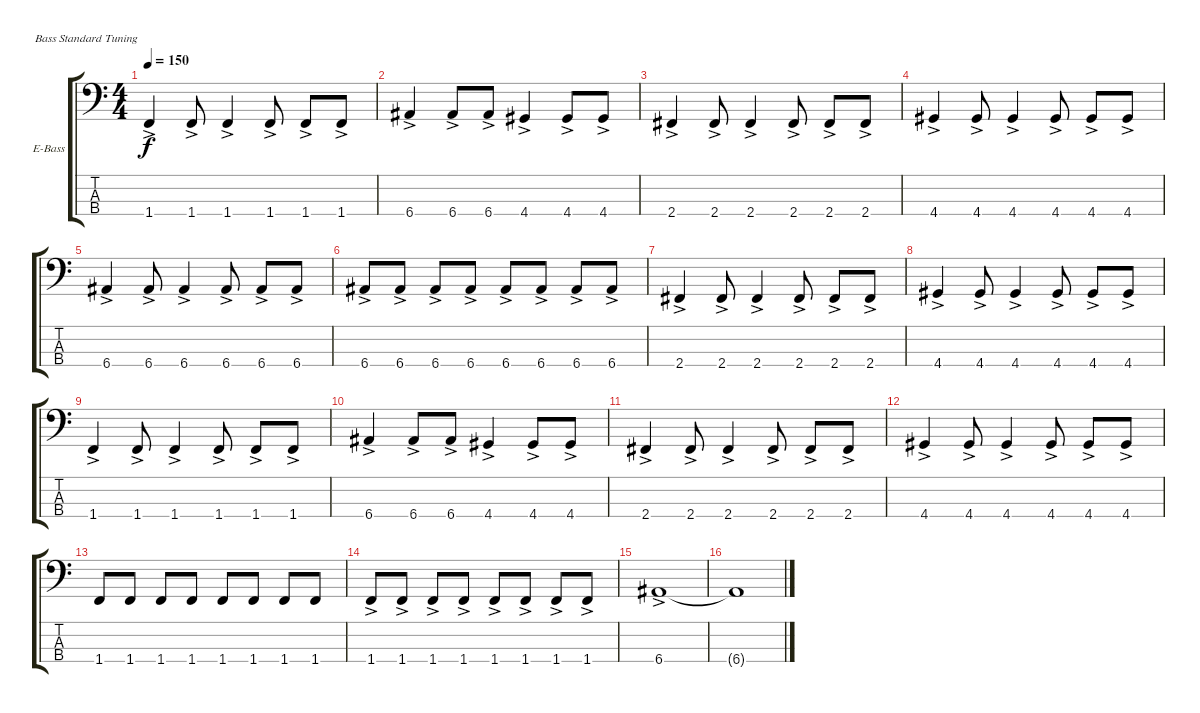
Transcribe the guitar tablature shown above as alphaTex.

\defaultSystemsLayout 4
\bracketExtendMode groupsimilarinstruments
\firstSystemTrackNameOrientation horizontal
\otherSystemsTrackNameOrientation horizontal
\track ("Electric Bass" "E-Bass") {instrument electricbassfinger}
\staff {score tabs}
\tuning (G2 D2 A1 E1)
\ts (4 4)
\tempo 150
\clef f4
\scale
0.333333
\ks c
1.4{ac}.4{dy f} 1.4{ac}.8 1.4{ac}.4 1.4{ac}.8 1.4{ac}.8 1.4{ac}.8 |
\scale
0.333333 6.4{ac}.4 6.4{ac}.8 6.4{ac}.8 4.4{ac}.4 4.4{ac}.8 4.4{ac}.8 |
\scale
0.333333 2.4{ac}.4 2.4{ac}.8 2.4{ac}.4 2.4{ac}.8 2.4{ac}.8 2.4{ac}.8 |
\scale
0.333333 4.4{ac}.4 4.4{ac}.8 4.4{ac}.4 4.4{ac}.8 4.4{ac}.8 4.4{ac}.8 |
\scale
0.333333 6.4{ac}.4 6.4{ac}.8 6.4{ac}.4 6.4{ac}.8 6.4{ac}.8 6.4{ac}.8 |
\scale
0.333333 6.4{ac}.8 6.4{ac}.8 6.4{ac}.8 6.4{ac}.8 6.4{ac}.8 6.4{ac}.8 6.4{ac}.8 6.4{ac}.8 |
\scale
0.333333 2.4{ac}.4 2.4{ac}.8 2.4{ac}.4 2.4{ac}.8 2.4{ac}.8 2.4{ac}.8 |
\scale
0.333333 4.4{ac}.4 4.4{ac}.8 4.4{ac}.4 4.4{ac}.8 4.4{ac}.8 4.4{ac}.8 |
\scale
0.333333 1.4{ac}.4 1.4{ac}.8 1.4{ac}.4 1.4{ac}.8 1.4{ac}.8 1.4{ac}.8 |
\scale
0.333333 6.4{ac}.4 6.4{ac}.8 6.4{ac}.8 4.4{ac}.4 4.4{ac}.8 4.4{ac}.8 |
\scale
0.333333 2.4{ac}.4 2.4{ac}.8 2.4{ac}.4 2.4{ac}.8 2.4{ac}.8 2.4{ac}.8 |
\scale
0.333333 4.4{ac}.4 4.4{ac}.8 4.4{ac}.4 4.4{ac}.8 4.4{ac}.8 4.4{ac}.8 |
\scale
0.333333 1.4.8 1.4.8 1.4.8 1.4.8 1.4.8 1.4.8 1.4.8 1.4.8 |
\scale
0.333333 1.4{ac}.8 1.4{ac}.8 1.4{ac}.8 1.4{ac}.8 1.4{ac}.8 1.4{ac}.8 1.4{ac}.8 1.4{ac}.8 |
\scale
0.333333 6.4{ac}.1 |
\scale
0.333333 6.4{t}.1
